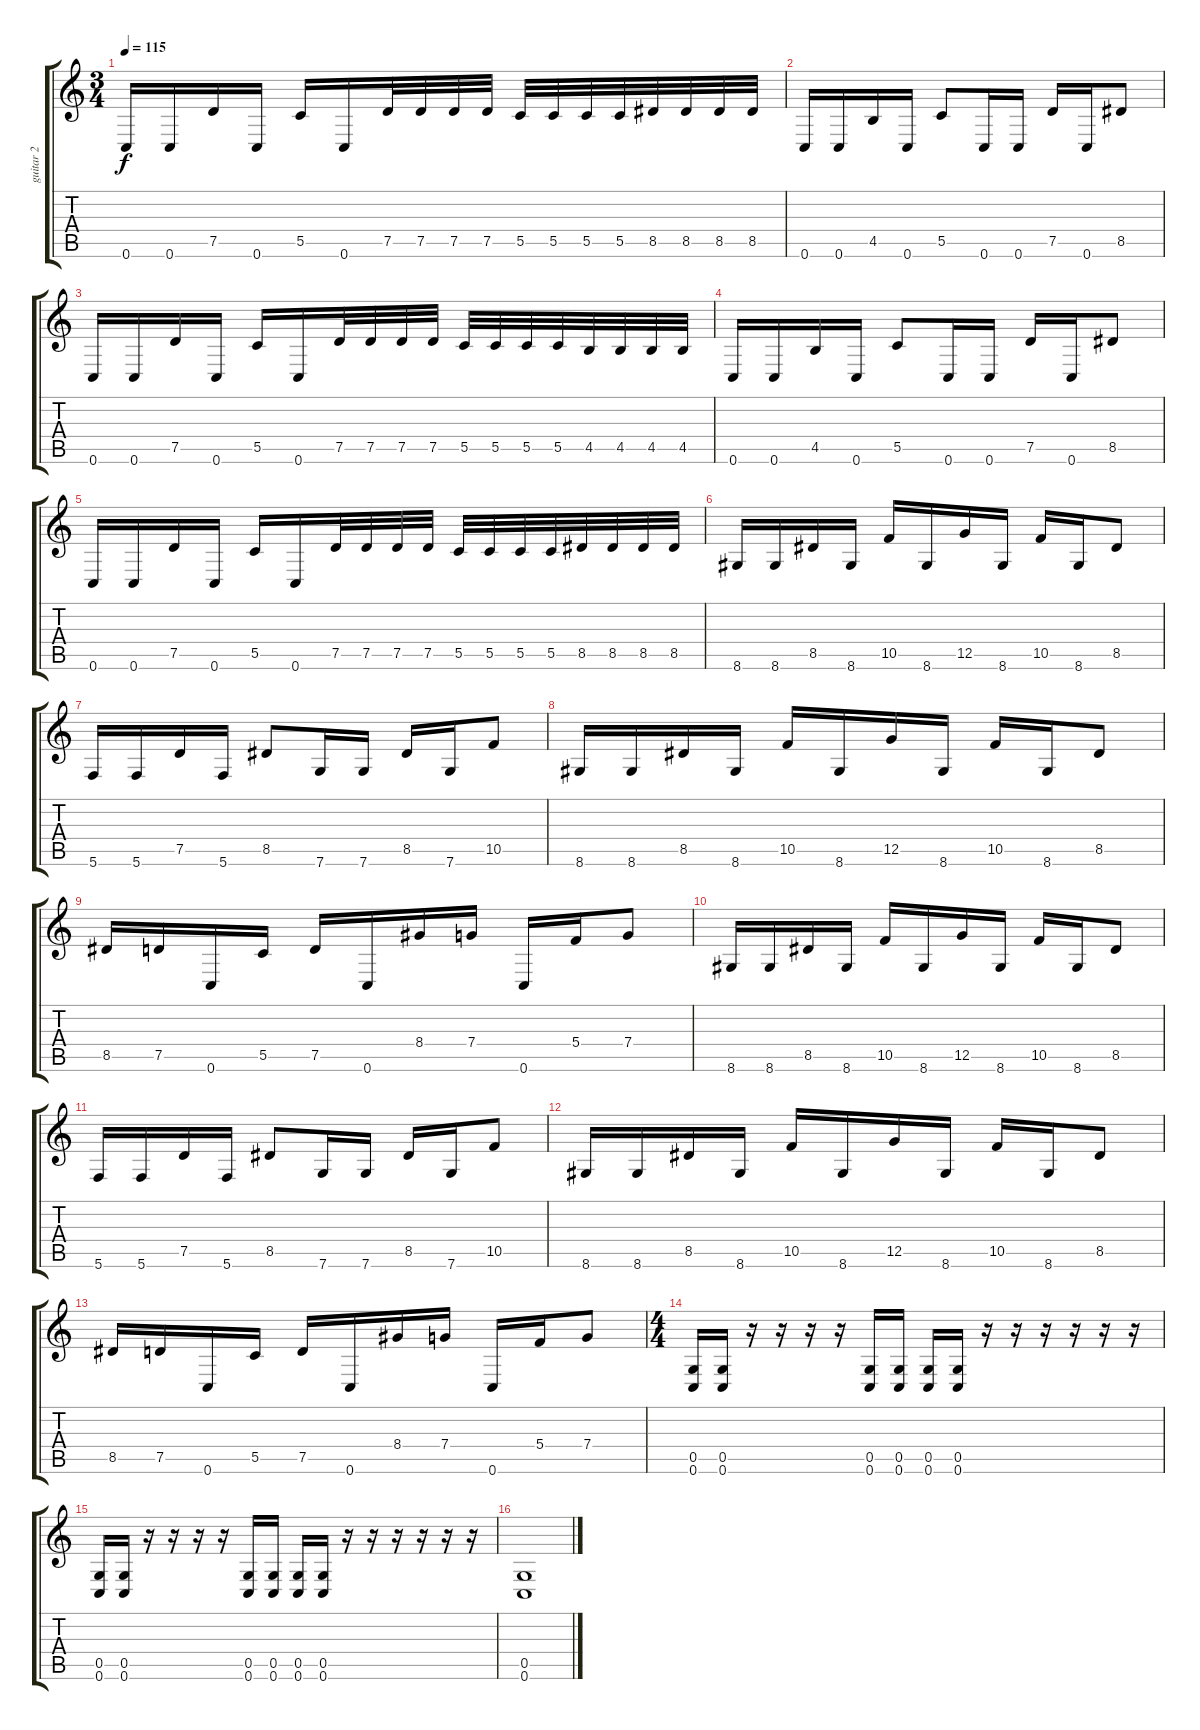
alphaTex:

\track ("guitar 2" "guitar 2") {instrument overdrivenguitar}
\staff {score tabs}
\tuning (D4 A3 F3 C3 G2 C2) {hide}
\ts (3 4)
\tempo 115
\clef g2
\ks c
0.6.16{dy f} 0.6.16 7.5.16 0.6.16 5.5.16 0.6.16 7.5.32 7.5.32 7.5.32 7.5.32 5.5.32 5.5.32 5.5.32 5.5.32 8.5.32 8.5.32 8.5.32 8.5.32 |
0.6.16 0.6.16 4.5.16 0.6.16 5.5.8 0.6.16 0.6.16 7.5.16 0.6.16 8.5.8 |
0.6.16 0.6.16 7.5.16 0.6.16 5.5.16 0.6.16 7.5.32 7.5.32 7.5.32 7.5.32 5.5.32 5.5.32 5.5.32 5.5.32 4.5.32 4.5.32 4.5.32 4.5.32 |
0.6.16 0.6.16 4.5.16 0.6.16 5.5.8 0.6.16 0.6.16 7.5.16 0.6.16 8.5.8 |
0.6.16 0.6.16 7.5.16 0.6.16 5.5.16 0.6.16 7.5.32 7.5.32 7.5.32 7.5.32 5.5.32 5.5.32 5.5.32 5.5.32 8.5.32 8.5.32 8.5.32 8.5.32 |
8.6.16 8.6.16 8.5.16 8.6.16 10.5.16 8.6.16 12.5.16 8.6.16 10.5.16 8.6.16 8.5.8 |
5.6.16 5.6.16 7.5.16 5.6.16 8.5.8 7.6.16 7.6.16 8.5.16 7.6.16 10.5.8 |
8.6.16 8.6.16 8.5.16 8.6.16 10.5.16 8.6.16 12.5.16 8.6.16 10.5.16 8.6.16 8.5.8 |
8.5.16 7.5.16 0.6.16 5.5.16 7.5.16 0.6.16 8.4.16 7.4.16 0.6.16 5.4.16 7.4.8 |
8.6.16 8.6.16 8.5.16 8.6.16 10.5.16 8.6.16 12.5.16 8.6.16 10.5.16 8.6.16 8.5.8 |
5.6.16 5.6.16 7.5.16 5.6.16 8.5.8 7.6.16 7.6.16 8.5.16 7.6.16 10.5.8 |
8.6.16 8.6.16 8.5.16 8.6.16 10.5.16 8.6.16 12.5.16 8.6.16 10.5.16 8.6.16 8.5.8 |
8.5.16 7.5.16 0.6.16 5.5.16 7.5.16 0.6.16 8.4.16 7.4.16 0.6.16 5.4.16 7.4.8 |
\ts (4 4)
(0.5 0.6).16 (0.5 0.6).16 r.16 r.16 r.16 r.16 (0.5 0.6).16 (0.5 0.6).16 (0.5 0.6).16 (0.5 0.6).16 r.16 r.16 r.16 r.16 r.16 r.16 |
(0.5 0.6).16 (0.5 0.6).16 r.16 r.16 r.16 r.16 (0.5 0.6).16 (0.5 0.6).16 (0.5 0.6).16 (0.5 0.6).16 r.16 r.16 r.16 r.16 r.16 r.16 |
(0.5 0.6).1
